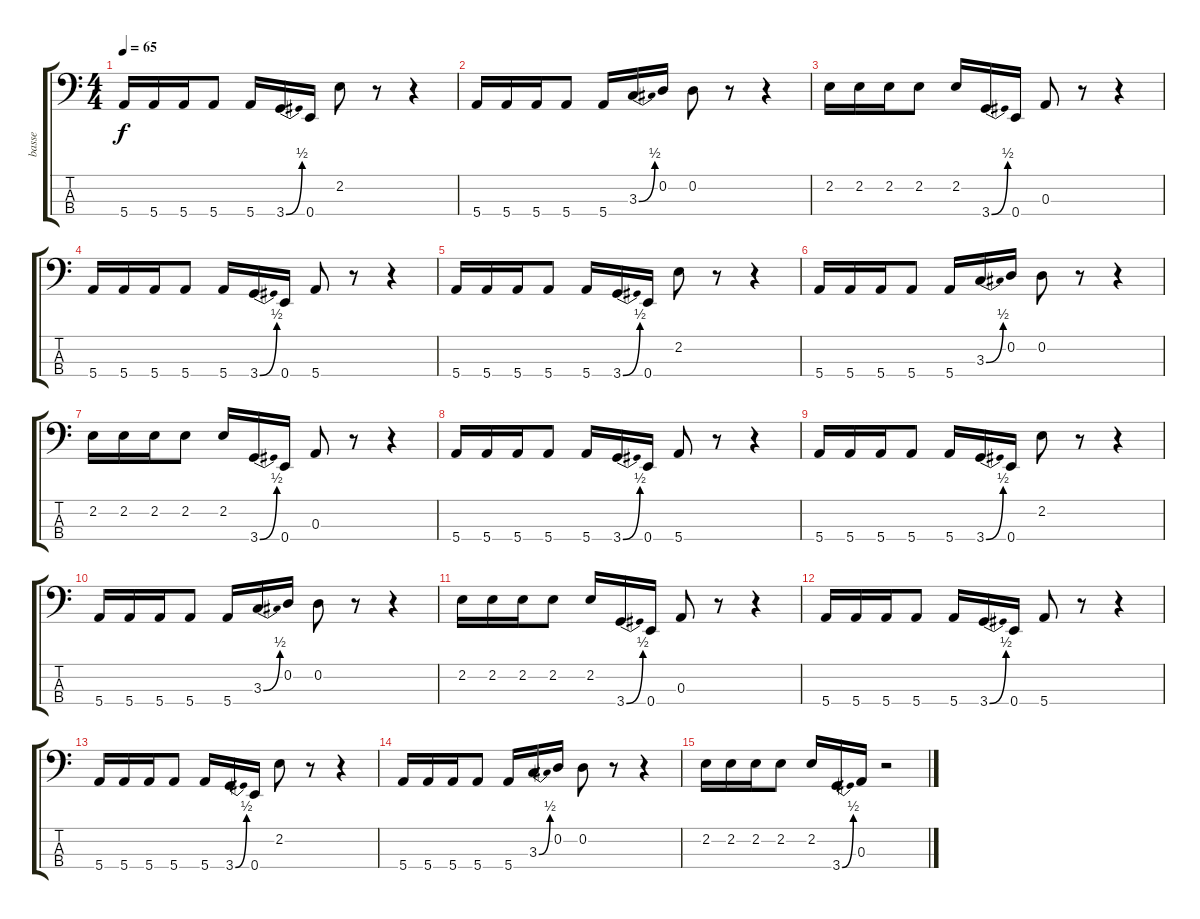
\track ("basse" "basse") {instrument electricbassfinger}
\staff {score tabs}
\tuning (G2 D2 A1 E1) {hide}
\ts (4 4)
\tempo 65
\clef f4
\ks c
5.4.16{dy f} 5.4.16 5.4.16 5.4.8 5.4.16 3.4{be (bend 0 0 60 2)}.16 0.4.16 2.2.8 r.8 r.4 |
5.4.16 5.4.16 5.4.16 5.4.8 5.4.16 3.3{be (bend 0 0 60 2)}.16 0.2.16 0.2.8 r.8 r.4 |
2.2.16 2.2.16 2.2.16 2.2.8 2.2.16 3.4{be (bend 0 0 60 2)}.16 0.4.16 0.3.8 r.8 r.4 |
5.4.16 5.4.16 5.4.16 5.4.8 5.4.16 3.4{be (bend 0 0 60 2)}.16 0.4.16 5.4.8 r.8 r.4 |
5.4.16 5.4.16 5.4.16 5.4.8 5.4.16 3.4{be (bend 0 0 60 2)}.16 0.4.16 2.2.8 r.8 r.4 |
5.4.16 5.4.16 5.4.16 5.4.8 5.4.16 3.3{be (bend 0 0 60 2)}.16 0.2.16 0.2.8 r.8 r.4 |
2.2.16 2.2.16 2.2.16 2.2.8 2.2.16 3.4{be (bend 0 0 60 2)}.16 0.4.16 0.3.8 r.8 r.4 |
5.4.16 5.4.16 5.4.16 5.4.8 5.4.16 3.4{be (bend 0 0 60 2)}.16 0.4.16 5.4.8 r.8 r.4 |
5.4.16 5.4.16 5.4.16 5.4.8 5.4.16 3.4{be (bend 0 0 60 2)}.16 0.4.16 2.2.8 r.8 r.4 |
5.4.16 5.4.16 5.4.16 5.4.8 5.4.16 3.3{be (bend 0 0 60 2)}.16 0.2.16 0.2.8 r.8 r.4 |
2.2.16 2.2.16 2.2.16 2.2.8 2.2.16 3.4{be (bend 0 0 60 2)}.16 0.4.16 0.3.8 r.8 r.4 |
5.4.16 5.4.16 5.4.16 5.4.8 5.4.16 3.4{be (bend 0 0 60 2)}.16 0.4.16 5.4.8 r.8 r.4 |
5.4.16 5.4.16 5.4.16 5.4.8 5.4.16 3.4{be (bend 0 0 60 2)}.16 0.4.16 2.2.8 r.8 r.4 |
5.4.16 5.4.16 5.4.16 5.4.8 5.4.16 3.3{be (bend 0 0 60 2)}.16 0.2.16 0.2.8 r.8 r.4 |
2.2.16 2.2.16 2.2.16 2.2.8 2.2.16 3.4{be (bend 0 0 60 2)}.16 0.3.16 r.2
